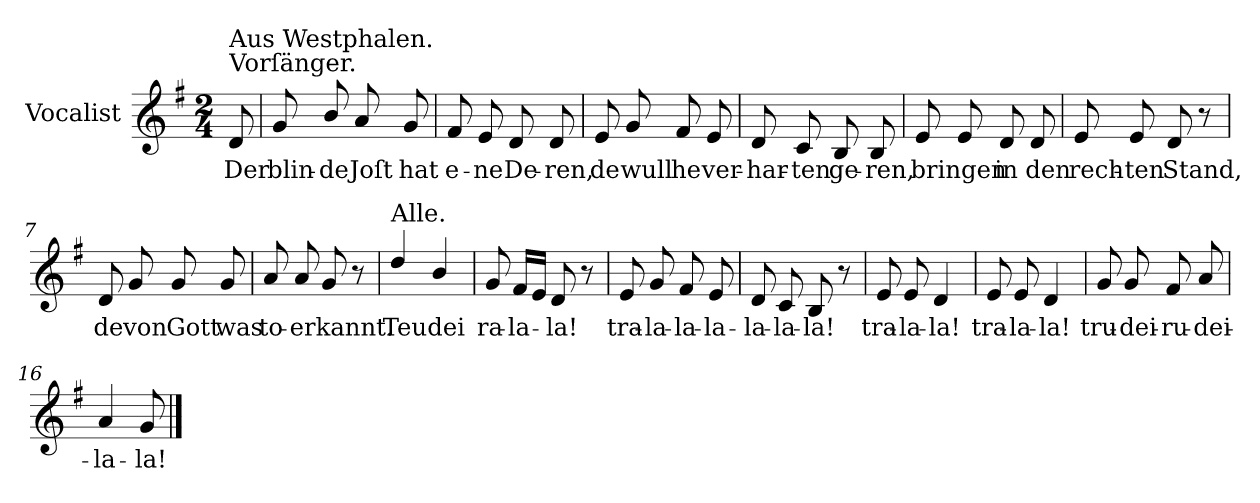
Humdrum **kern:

**kern	**text
*part1	*part1
*staff1	*staff1
*I"Vocalist	*
*k[f#]	*
*G:	*
*M2/4	*
=	=
!LO:TX:a:t=Vorſänger.	!
!LO:TX:a:t=Aus Westphalen.	!
8d	Der
=1	=1
8g	blin-
8b/	-de
8a	Joſt
8g	hat
=2	=2
8f#	e-
8e	-ne
8d	De-
8d	-ren,
=3	=3
8e	de
8g	wull
8f#	he
8e	ver-
=4	=4
8d	-har-
8c	-ten
8B	ge-
8B	-ren,
=5	=5
8e	bringen
8e	.
8d	in
8d	den
=6	=6
8e	rech-
8e	-ten
8d	Stand,
8r	.
=7	=7
8d	de
8g	von
8g	Gott
8g	was
=8	=8
8a	to-
8a	-erkannt.
8g	.
8r	.
=9	=9
!LO:TX:a:t=Alle.	!
4dd/	Teu
4b/	dei
=10	=10
8g	ra-
16f#LL	-la-
16eJJ	.
8d	-la!
8r	.
=11	=11
8e	tra-
8g	-la-
8f#	-la-
8e	-la-
=12	=12
8d	-la-
8c	-la-
8B	-la!
8r	.
=13	=13
8e	tra-
8e	-la-
4d	-la!
=14	=14
8e	tra-
8e	-la-
4d	-la!
=15	=15
8g	tru-
8g	-dei-
8f#	-ru-
8a	-dei-
=16	=16
4a	-la-
8g	-la!
==	==
*-	*-
